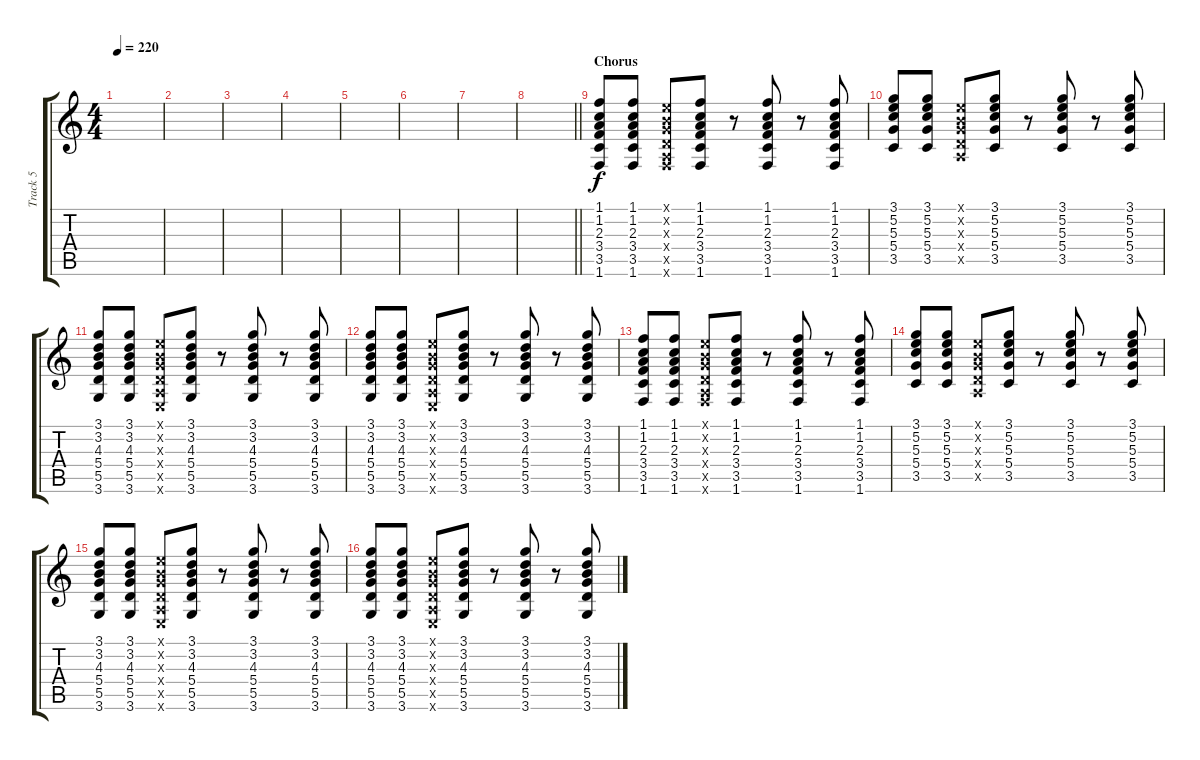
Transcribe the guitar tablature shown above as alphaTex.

\track ("Track 5" "Track 5") {instrument electricguitarclean}
\staff {score tabs}
\tuning (E4 B3 G3 D3 A2 E2) {hide}
\ts (4 4)
\tempo 220
\clef g2
\ks c
|
|
|
|
|
|
|
\barLineRight lightlight
|
\section ("" "Chorus")
(1.1 1.2 2.3 3.4 3.5 1.6).8 (1.1 1.2 2.3 3.4 3.5 1.6).8 (0.1{x} 0.2{x} 0.3{x} 0.4{x} 0.5{x} 1.6{x}).8 (1.1 1.2 2.3 3.4 3.5 1.6).8 r.8 (1.1 1.2 2.3 3.4 3.5 1.6).8 r.8 (1.1 1.2 2.3 3.4 3.5 1.6).8 |
(3.1 5.2 5.3 5.4 3.5).8 (3.1 5.2 5.3 5.4 3.5).8 (0.1{x} 0.2{x} 0.3{x} 0.4{x} 0.5{x}).8 (3.1 5.2 5.3 5.4 3.5).8 r.8 (3.1 5.2 5.3 5.4 3.5).8 r.8 (3.1 5.2 5.3 5.4 3.5).8 |
(3.1 3.2 4.3 5.4 5.5 3.6).8 (3.1 3.2 4.3 5.4 5.5 3.6).8 (0.1{x} 0.2{x} 0.3{x} 0.4{x} 0.5{x} 0.6{x}).8 (3.1 3.2 4.3 5.4 5.5 3.6).8 r.8 (3.1 3.2 4.3 5.4 5.5 3.6).8 r.8 (3.1 3.2 4.3 5.4 5.5 3.6).8 |
(3.1 3.2 4.3 5.4 5.5 3.6).8 (3.1 3.2 4.3 5.4 5.5 3.6).8 (0.1{x} 0.2{x} 0.3{x} 0.4{x} 0.5{x} 0.6{x}).8 (3.1 3.2 4.3 5.4 5.5 3.6).8 r.8 (3.1 3.2 4.3 5.4 5.5 3.6).8 r.8 (3.1 3.2 4.3 5.4 5.5 3.6).8 |
(1.1 1.2 2.3 3.4 3.5 1.6).8 (1.1 1.2 2.3 3.4 3.5 1.6).8 (0.1{x} 0.2{x} 0.3{x} 0.4{x} 0.5{x} 1.6{x}).8 (1.1 1.2 2.3 3.4 3.5 1.6).8 r.8 (1.1 1.2 2.3 3.4 3.5 1.6).8 r.8 (1.1 1.2 2.3 3.4 3.5 1.6).8 |
(3.1 5.2 5.3 5.4 3.5).8 (3.1 5.2 5.3 5.4 3.5).8 (0.1{x} 0.2{x} 0.3{x} 0.4{x} 0.5{x}).8 (3.1 5.2 5.3 5.4 3.5).8 r.8 (3.1 5.2 5.3 5.4 3.5).8 r.8 (3.1 5.2 5.3 5.4 3.5).8 |
(3.1 3.2 4.3 5.4 5.5 3.6).8 (3.1 3.2 4.3 5.4 5.5 3.6).8 (0.1{x} 0.2{x} 0.3{x} 0.4{x} 0.5{x} 0.6{x}).8 (3.1 3.2 4.3 5.4 5.5 3.6).8 r.8 (3.1 3.2 4.3 5.4 5.5 3.6).8 r.8 (3.1 3.2 4.3 5.4 5.5 3.6).8 |
(3.1 3.2 4.3 5.4 5.5 3.6).8 (3.1 3.2 4.3 5.4 5.5 3.6).8 (0.1{x} 0.2{x} 0.3{x} 0.4{x} 0.5{x} 0.6{x}).8 (3.1 3.2 4.3 5.4 5.5 3.6).8 r.8 (3.1 3.2 4.3 5.4 5.5 3.6).8 r.8 (3.1 3.2 4.3 5.4 5.5 3.6).8
